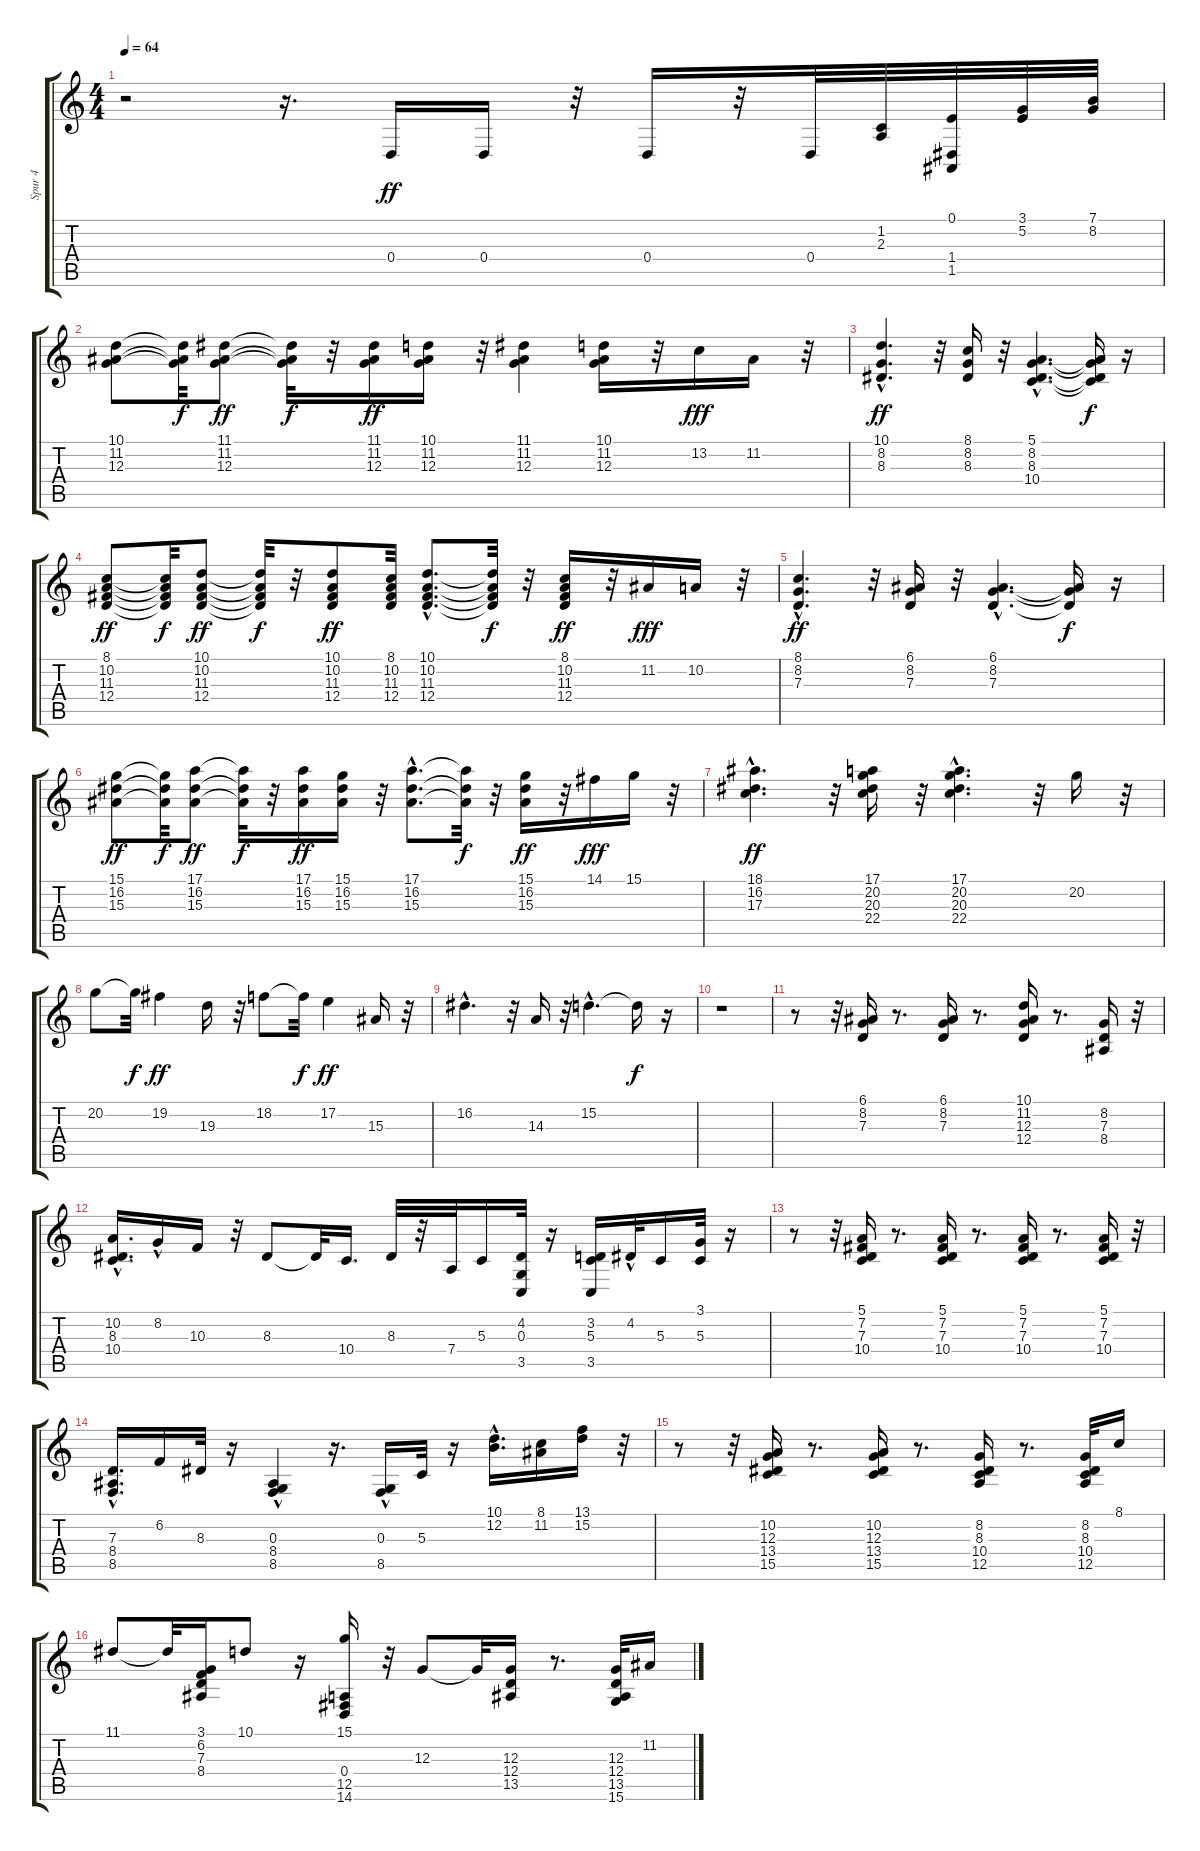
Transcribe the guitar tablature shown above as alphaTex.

\track ("Spur 4" "Spur 4") {instrument acousticgrandpiano}
\staff {score tabs}
\tuning (E4 B3 G3 D3 A2 E2) {hide}
\ts (4 4)
\tempo 64
\clef g2
\ks c
r.2{dy ff instrument acousticgrandpiano} r.16{d} 0.4.16 0.4.16 r.32 0.4.16 r.32 0.4.32 (1.2 2.3).32 (0.1 1.4 1.5).32 (3.1 5.2).32 (7.1 8.2).32 |
(10.1 11.2 12.3).8 (10.1{t} 11.2{t} 12.3{t}).32{dy f} (11.1 11.2 12.3).8{dy ff} (11.1{t} 11.2{t} 12.3{t}).32{dy f} r.32 (11.1 11.2 12.3).16{dy ff} (10.1 11.2 12.3).16 r.32 (11.1 11.2 12.3).4 (10.1 11.2 12.3).16 r.32 13.2.16{dy fff} 11.2.16 r.32 |
(10.1{hac} 8.2{hac} 8.3{hac}).4{d dy ff} r.32 (8.1 8.2 8.3).16 r.32 (5.1{hac} 8.2{hac} 8.3{hac} 10.4{hac}).4{d} (5.1{t} 8.2{t} 8.3{t} 10.4{t}).16{dy f} r.16 |
(8.1 10.2 11.3 12.4).8{dy ff} (8.1{t} 10.2{t} 11.3{t} 12.4{t}).32{dy f} (10.1 10.2 11.3 12.4).8{dy ff} (10.1{t} 10.2{t} 11.3{t} 12.4{t}).32{dy f} r.32 (10.1 10.2 11.3 12.4).8{dy ff} (8.1 10.2 11.3 12.4).32 (10.1{hac} 10.2{hac} 11.3{hac} 12.4{hac}).8{d} (10.1{t} 10.2{t} 11.3{t} 12.4{t}).32{dy f} r.32 (8.1 10.2 11.3 12.4).16{dy ff} r.32 11.2.16{dy fff} 10.2.16 r.32 |
(8.1{hac} 8.2{hac} 7.3{hac}).4{d dy ff} r.32 (6.1 8.2 7.3).16 r.32 (6.1{hac} 8.2{hac} 7.3{hac}).4{d} (6.1{t} 8.2{t} 7.3{t}).16{dy f} r.16 |
(15.1 16.2 15.3).8{dy ff} (15.1{t} 16.2{t} 15.3{t}).32{dy f} (17.1 16.2 15.3).8{dy ff} (17.1{t} 16.2{t} 15.3{t}).32{dy f} r.32 (17.1 16.2 15.3).16{dy ff} (15.1 16.2 15.3).16 r.32 (17.1{hac} 16.2{hac} 15.3{hac}).8{d} (17.1{t} 16.2{t} 15.3{t}).32{dy f} r.32 (15.1 16.2 15.3).16{dy ff} r.32 14.1.16{dy fff} 15.1.16 r.32 |
(18.1{hac} 16.2{hac} 17.3{hac}).4{d dy ff} r.32 (17.1 20.2 20.3 22.4).16 r.32 (17.1{hac} 20.2{hac} 20.3{hac} 22.4{hac}).4{d} r.32 20.2.16 r.32 |
20.2.8{balance 0} 20.2{t}.32{dy f} 19.2.4{dy ff} 19.3.16 r.32 18.2.8 18.2{t}.32{dy f} 17.2.4{dy ff} 15.3.16 r.32 |
16.2{hac}.4{d} r.32 14.3.16 r.32 15.2{hac}.4{d} 15.2{t}.16{dy f} r.16 |
r.1 |
r.8 r.32 (6.1 8.2 7.3).16 r.8{d} (6.1 8.2 7.3).16 r.8{d} (10.1 11.2 12.3 12.4).16 r.8{d} (8.2 7.3 8.4).16 r.32 |
(10.2{hac} 8.3 10.4).16{d} 8.2{hac}.16 10.3.16 r.32 8.3.8 8.3{t}.32 10.4.16{d} 8.3.32 r.32 7.4.32 5.3.16 (4.2 0.3 3.5).32 r.16 (3.2 5.3 3.5).16 4.2{hac}.32 5.3.16 (3.1 5.3).32 r.16 |
r.8 r.32 (5.1 7.2 7.3 10.4).16 r.8{d} (5.1 7.2 7.3 10.4).16 r.8{d} (5.1 7.2 7.3 10.4).16 r.8{d} (5.1 7.2 7.3 10.4).16 r.32 |
(7.3{hac} 8.4{hac} 8.5).16{d} 6.2.16 8.3.32 r.16 (0.3 8.4{hac} 8.5{hac}).4 r.16{d} (0.3{hac} 8.5{hac}).16 5.3.32 r.16 (10.1{hac} 12.2{hac}).16{d} (8.1 11.2).16 (13.1 15.2).16 r.32 |
r.8 r.32 (10.2 12.3 13.4 15.5).16 r.8{d} (10.2 12.3 13.4 15.5).16 r.8{d} (8.2 8.3 10.4 12.5).16 r.8{d} (8.2 8.3 10.4 12.5).32 8.1.16 |
11.1.8 11.1{t}.32 (3.1 6.2 7.3 8.4).16 10.1.8 r.16 (15.1 0.4 12.5 14.6).16 r.32 12.3.8 12.3{t}.32 (12.3 12.4 13.5).16 r.8{d} (12.3 12.4 13.5 15.6).32 11.2.16
